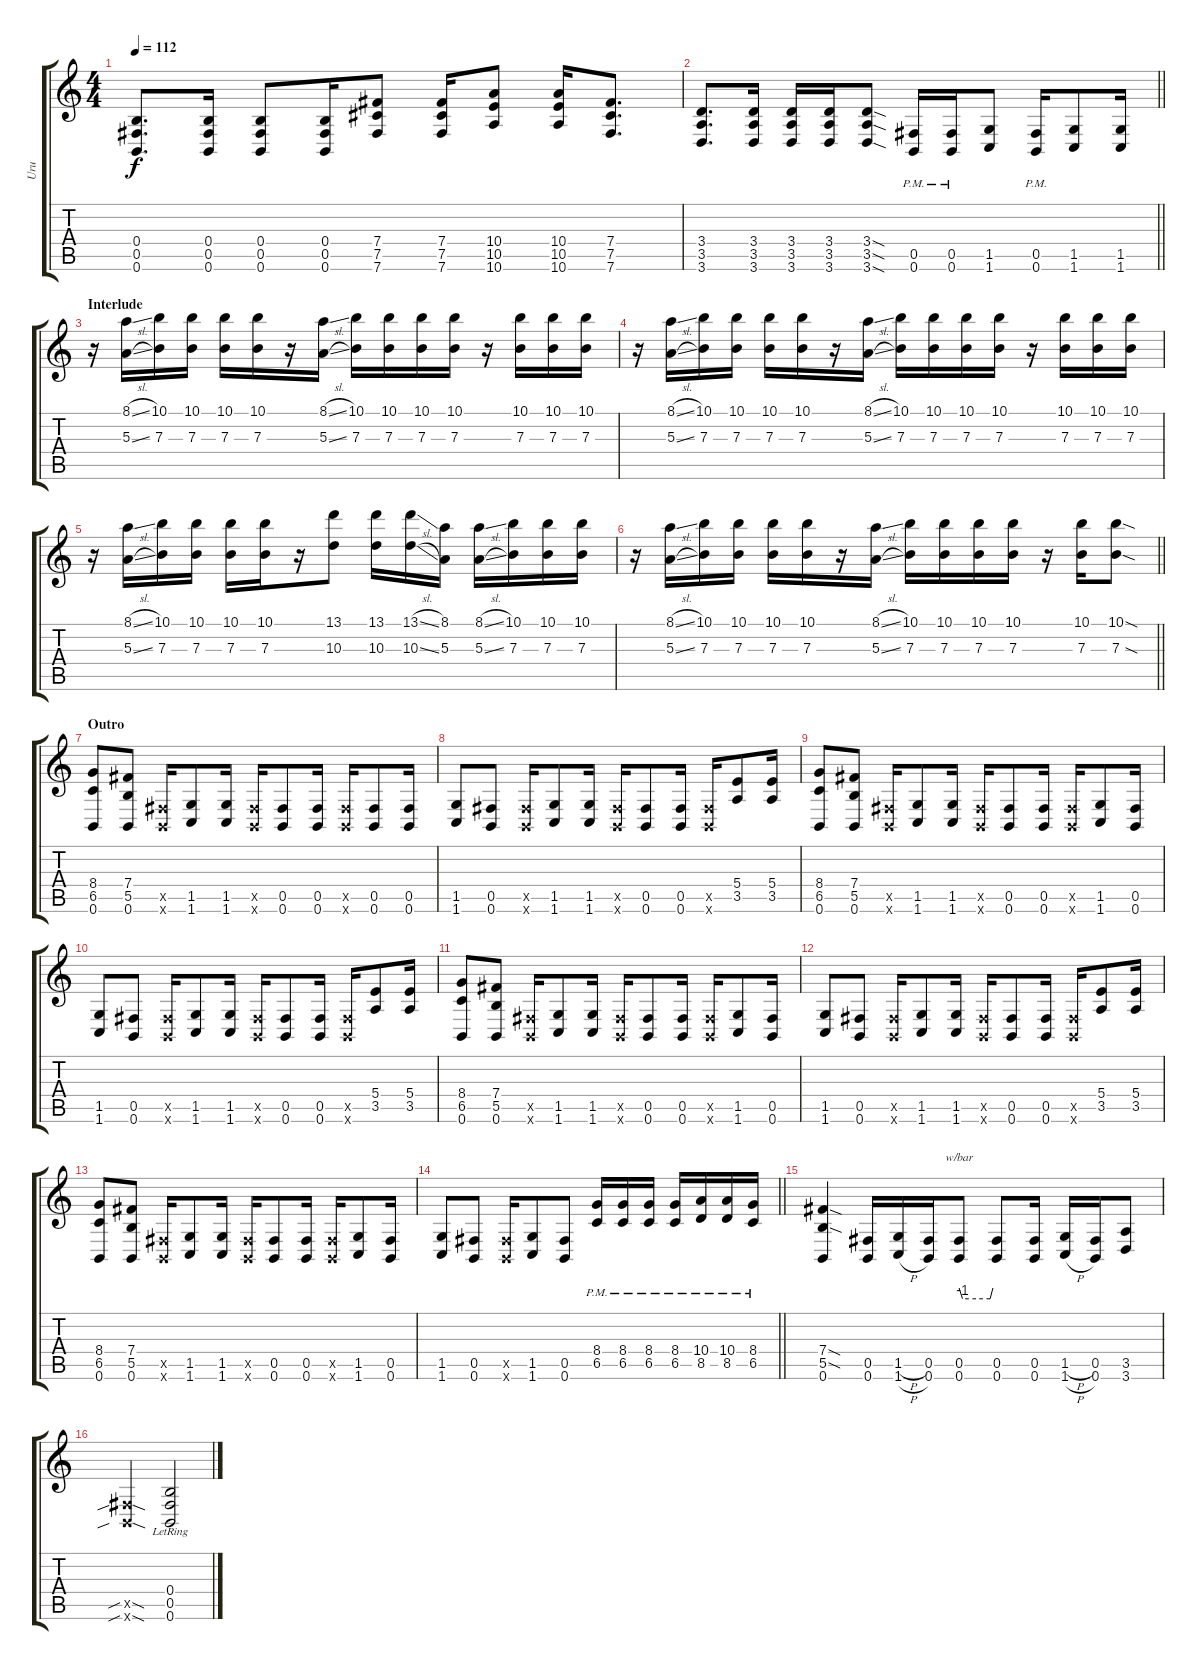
\track ("Uru" "Uru") {instrument overdrivenguitar}
\staff {score tabs}
\tuning (Db4 Ab3 E3 B2 Gb2 B1) {hide}
\ts (4 4)
\tempo 112
\clef g2
\ks c
(0.4 0.5 0.6).8{d dy f} (0.4 0.5 0.6).16 (0.4 0.5 0.6).8 (0.4 0.5 0.6).16 (7.4 7.5 7.6).8 (7.4 7.5 7.6).16 (10.4 10.5 10.6).8 (10.4 10.5 10.6).16 (7.4 7.5 7.6).8{d} |
\barLineRight lightlight
(3.4 3.5 3.6).8{d} (3.4 3.5 3.6).16 (3.4 3.5 3.6).16 (3.4 3.5 3.6).16 (3.4{sod} 3.5{sod} 3.6{sod}).8 (0.5{pm} 0.6{pm}).16 (0.5{pm} 0.6{pm}).16 (1.5 1.6).8 (0.5{pm} 0.6{pm}).16 (1.5 1.6).8 (1.5 1.6).16 |
\section ("" "Interlude")
r.16 (8.1{sl} 5.3{sl}).16 (10.1 7.3).16 (10.1 7.3).16 (10.1 7.3).16 (10.1 7.3).16 r.16 (8.1{sl} 5.3{sl}).16 (10.1 7.3).16 (10.1 7.3).16 (10.1 7.3).16 (10.1 7.3).16 r.16 (10.1 7.3).16 (10.1 7.3).16 (10.1 7.3).16 |
r.16 (8.1{sl} 5.3{sl}).16 (10.1 7.3).16 (10.1 7.3).16 (10.1 7.3).16 (10.1 7.3).16 r.16 (8.1{sl} 5.3{sl}).16 (10.1 7.3).16 (10.1 7.3).16 (10.1 7.3).16 (10.1 7.3).16 r.16 (10.1 7.3).16 (10.1 7.3).16 (10.1 7.3).16 |
r.16 (8.1{sl} 5.3{sl}).16 (10.1 7.3).16 (10.1 7.3).16 (10.1 7.3).16 (10.1 7.3).16 r.16 (13.1 10.3).8 (13.1 10.3).16 (13.1{sl} 10.3{sl}).16 (8.1 5.3).16 (8.1{sl} 5.3{sl}).16 (10.1 7.3).16 (10.1 7.3).16 (10.1 7.3).16 |
\barLineRight lightlight
r.16 (8.1{sl} 5.3{sl}).16 (10.1 7.3).16 (10.1 7.3).16 (10.1 7.3).16 (10.1 7.3).16 r.16 (8.1{sl} 5.3{sl}).16 (10.1 7.3).16 (10.1 7.3).16 (10.1 7.3).16 (10.1 7.3).16 r.16 (10.1 7.3).16 (10.1{sod} 7.3{sod}).8 |
\section ("" "Outro")
(8.4 6.5 0.6).8 (7.4 5.5 0.6).8 (0.5{x} 0.6{x}).16 (1.5 1.6).8 (1.5 1.6).16 (0.5{x} 0.6{x}).16 (0.5 0.6).8 (0.5 0.6).16 (0.5{x} 0.6{x}).16 (0.5 0.6).8 (0.5 0.6).16 |
(1.5 1.6).8 (0.5 0.6).8 (0.5{x} 0.6{x}).16 (1.5 1.6).8 (1.5 1.6).16 (0.5{x} 0.6{x}).16 (0.5 0.6).8 (0.5 0.6).16 (0.5{x} 0.6{x}).16 (5.4 3.5).8 (5.4 3.5).16 |
(8.4 6.5 0.6).8 (7.4 5.5 0.6).8 (0.5{x} 0.6{x}).16 (1.5 1.6).8 (1.5 1.6).16 (0.5{x} 0.6{x}).16 (0.5 0.6).8 (0.5 0.6).16 (0.5{x} 0.6{x}).16 (1.5 1.6).8 (0.5 0.6).16 |
(1.5 1.6).8 (0.5 0.6).8 (0.5{x} 0.6{x}).16 (1.5 1.6).8 (1.5 1.6).16 (0.5{x} 0.6{x}).16 (0.5 0.6).8 (0.5 0.6).16 (0.5{x} 0.6{x}).16 (5.4 3.5).8 (5.4 3.5).16 |
(8.4 6.5 0.6).8 (7.4 5.5 0.6).8 (0.5{x} 0.6{x}).16 (1.5 1.6).8 (1.5 1.6).16 (0.5{x} 0.6{x}).16 (0.5 0.6).8 (0.5 0.6).16 (0.5{x} 0.6{x}).16 (1.5 1.6).8 (0.5 0.6).16 |
(1.5 1.6).8 (0.5 0.6).8 (0.5{x} 0.6{x}).16 (1.5 1.6).8 (1.5 1.6).16 (0.5{x} 0.6{x}).16 (0.5 0.6).8 (0.5 0.6).16 (0.5{x} 0.6{x}).16 (5.4 3.5).8 (5.4 3.5).16 |
(8.4 6.5 0.6).8 (7.4 5.5 0.6).8 (0.5{x} 0.6{x}).16 (1.5 1.6).8 (1.5 1.6).16 (0.5{x} 0.6{x}).16 (0.5 0.6).8 (0.5 0.6).16 (0.5{x} 0.6{x}).16 (1.5 1.6).8 (0.5 0.6).16 |
\barLineRight lightlight
(1.5 1.6).8 (0.5 0.6).8 (0.5{x} 0.6{x}).16 (1.5 1.6).8 (0.5 0.6).8 (8.4{pm} 6.5{pm}).16 (8.4{pm} 6.5{pm}).16 (8.4{pm} 6.5{pm}).16 (8.4{pm} 6.5{pm}).16 (10.4{pm} 8.5{pm}).16 (10.4{pm} 8.5{pm}).16 (8.4{pm} 6.5{pm}).16 |
\section ("" "")
(7.4{sod} 5.5{sod} 0.6).4 (0.5 0.6).16 (1.5{h} 1.6{h}).16 (0.5 0.6).16 (0.5 0.6).8{tbe (custom default 0 0 6 -4 30 -4 55 -4 60 0)} (0.5 0.6).8 (0.5 0.6).16 (1.5{h} 1.6{h}).16 (0.5 0.6).16 (3.5 3.6).8 |
(0.5{sib sod x} 0.6{sib sod x}).2 (0.4{lr} 0.5{lr} 0.6{lr}).2
